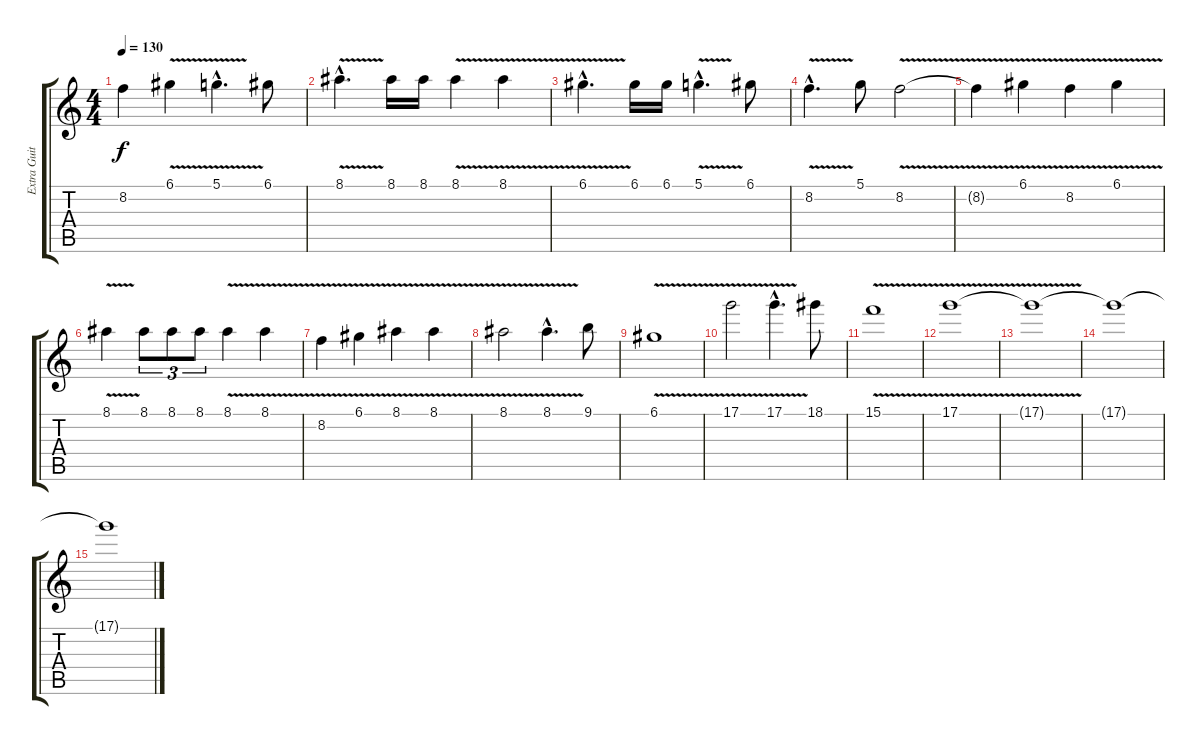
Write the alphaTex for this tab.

\track ("Extra Guitar #1" "Extra Guit") {instrument distortionguitar}
\staff {score tabs}
\tuning (D4 A3 F3 C3 G2 C2) {hide}
\ts (4 4)
\tempo 130
\clef g2
\ks c
8.2{t}.4{dy f} 6.1{v}.4 5.1{v hac}.4{d} 6.1.8 |
8.1{v hac}.4{d} 8.1.16 8.1.16 8.1{v}.4 8.1{v}.4 |
6.1{v hac}.4{d} 6.1.16 6.1.16 5.1{v hac}.4{d} 6.1.8 |
8.2{v hac}.4{d} 5.1.8 8.2{v}.2 |
8.2{t}.4 6.1{v}.4 8.2{v}.4 6.1{v}.4 |
8.1{v}.4 8.1.8{tu (3 2)} 8.1.8{tu (3 2)} 8.1.8{tu (3 2)} 8.1{v}.4 8.1{v}.4 |
8.2{v}.4 6.1{v}.4 8.1{v}.4 8.1{v}.4 |
8.1{v}.2 8.1{v hac}.4{d} 9.1.8 |
6.1{v}.1 |
17.1{v}.2 17.1{v hac}.4{d} 18.1.8 |
15.1{v}.1 |
17.1{v}.1{volume 0} |
17.1{t}.1 |
17.1{t}.1 |
17.1{t}.1
